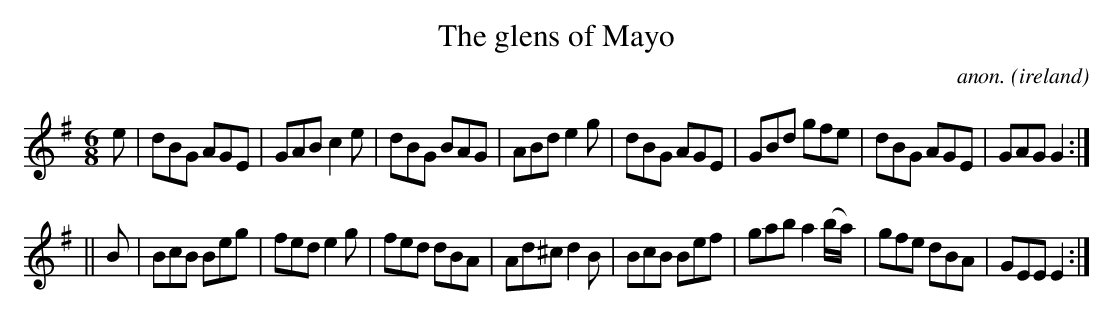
X:1
T:The glens of Mayo
O:ireland
C:anon.
M:6/8
L:1/8
K:Em
e|dBG AGE|GAB c2e|dBG BAG|ABd e2g|dBG AGE|GBd gfe|dBG AGE|GAG G2:|
||B|BcB Beg|fed e2g|fed dBA|Ad^c d2B|BcB Bef|gab a2(b/a/)|gfe dBA|GEE E2:|
